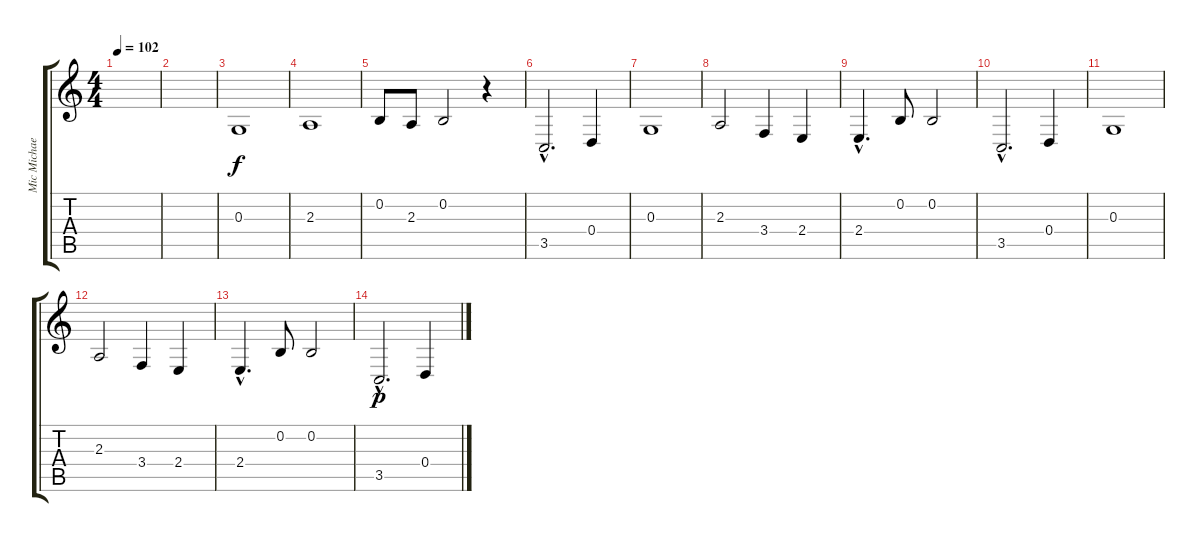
\track ("Mic Michaelli ( background )" "Mic Michae") {instrument synthbrass2}
\staff {score tabs}
\tuning (E4 B3 G3 D3 A2 E2) {hide}
\ts (4 4)
\tempo 102
\clef g2
\ks c
|
|
0.3.1 |
2.3.1 |
0.2.8 2.3.8 0.2.2 r.4 |
3.5{hac}.2{d} 0.4.4 |
0.3.1 |
2.3.2 3.4.4 2.4.4 |
2.4{hac}.4{d} 0.2.8 0.2.2 |
3.5{hac}.2{d} 0.4.4 |
0.3.1 |
2.3.2 3.4.4 2.4.4 |
2.4{hac}.4{d} 0.2.8 0.2.2 |
3.5{hac}.2{d dy p} 0.4.4
